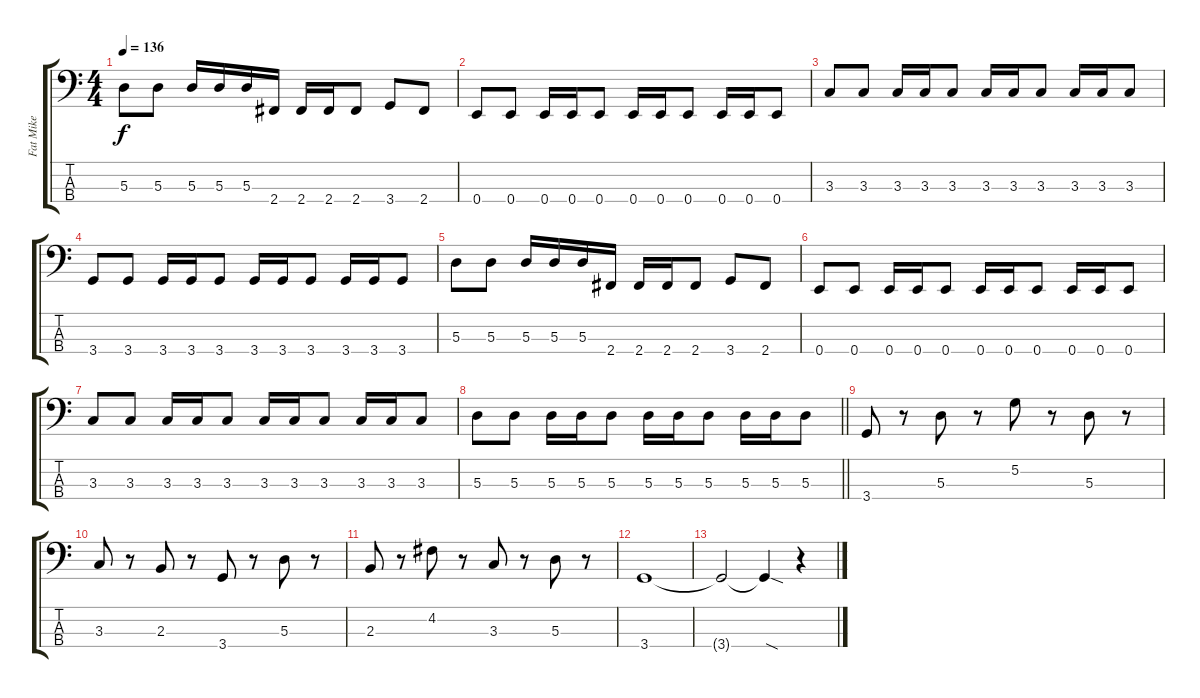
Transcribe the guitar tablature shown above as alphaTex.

\track ("Fat Mike" "Fat Mike") {instrument electricbasspick}
\staff {score tabs}
\tuning (G2 D2 A1 E1) {hide}
\ts (4 4)
\tempo 136
\clef f4
\ks c
5.3.8{dy f} 5.3.8 5.3.16 5.3.16 5.3.16 2.4.16 2.4.16 2.4.16 2.4.8 3.4.8 2.4.8 |
0.4.8 0.4.8 0.4.16 0.4.16 0.4.8 0.4.16 0.4.16 0.4.8 0.4.16 0.4.16 0.4.8 |
3.3.8 3.3.8 3.3.16 3.3.16 3.3.8 3.3.16 3.3.16 3.3.8 3.3.16 3.3.16 3.3.8 |
3.4.8 3.4.8 3.4.16 3.4.16 3.4.8 3.4.16 3.4.16 3.4.8 3.4.16 3.4.16 3.4.8 |
5.3.8 5.3.8 5.3.16 5.3.16 5.3.16 2.4.16 2.4.16 2.4.16 2.4.8 3.4.8 2.4.8 |
0.4.8 0.4.8 0.4.16 0.4.16 0.4.8 0.4.16 0.4.16 0.4.8 0.4.16 0.4.16 0.4.8 |
3.3.8 3.3.8 3.3.16 3.3.16 3.3.8 3.3.16 3.3.16 3.3.8 3.3.16 3.3.16 3.3.8 |
\barLineRight lightlight
5.3.8 5.3.8 5.3.16 5.3.16 5.3.8 5.3.16 5.3.16 5.3.8 5.3.16 5.3.16 5.3.8 |
\section ("" "")
3.4.8 r.8 5.3.8 r.8 5.2.8 r.8 5.3.8 r.8 |
3.3.8 r.8 2.3.8 r.8 3.4.8 r.8 5.3.8 r.8 |
2.3.8 r.8 4.2.8 r.8 3.3.8 r.8 5.3.8 r.8 |
3.4.1 |
3.4{t}.2 3.4{sod t}.4 r.4
